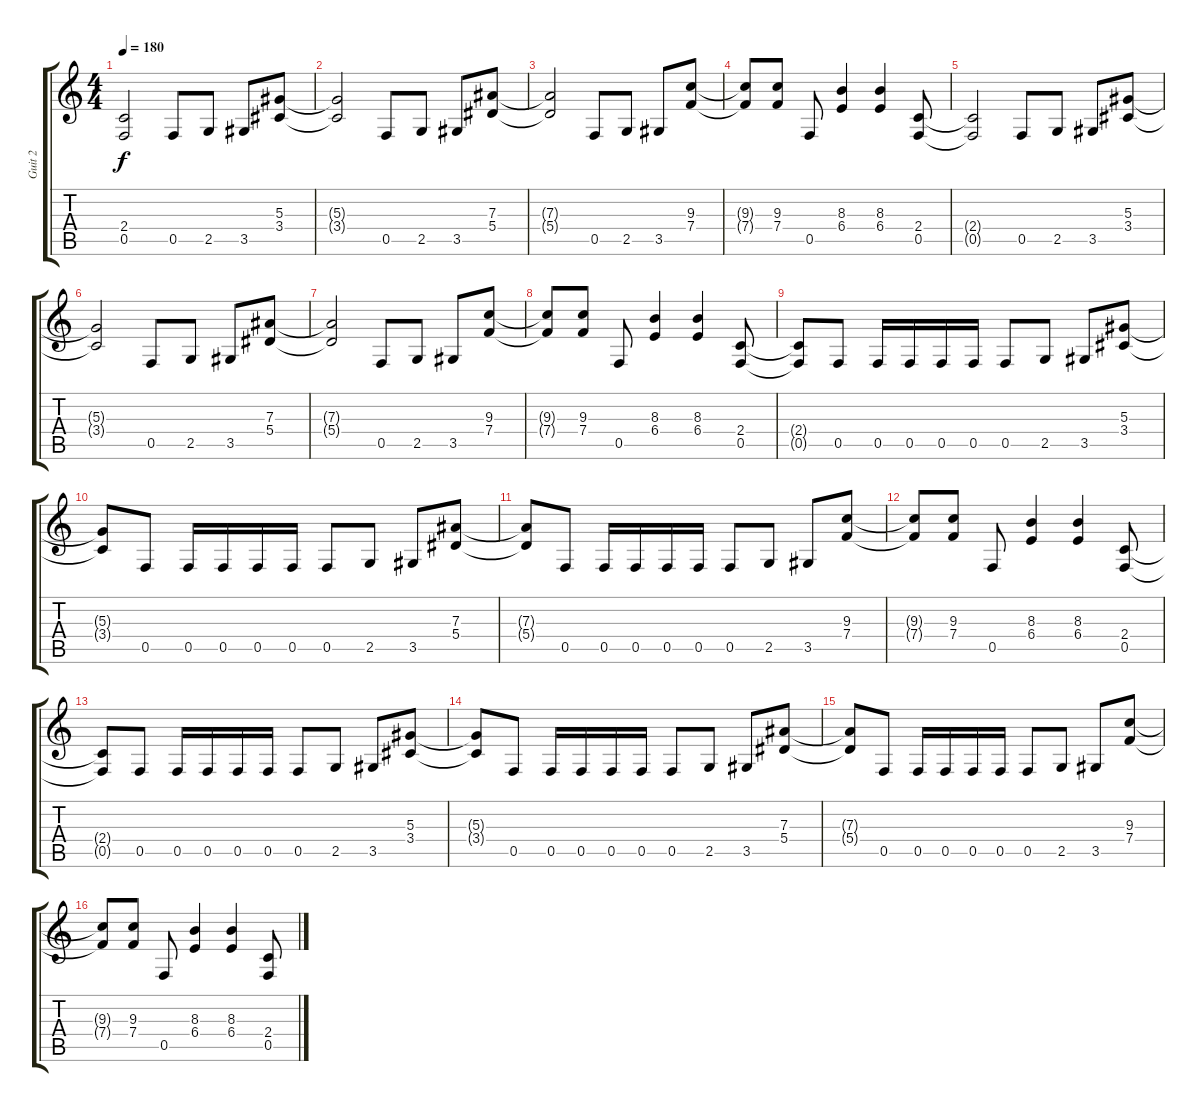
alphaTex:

\track ("Guit 2" "Guit 2") {instrument distortionguitar}
\staff {score tabs}
\tuning (C4 G3 Eb3 Bb2 F2 C2) {hide}
\ts (4 4)
\tempo 180
\clef g2
\ks c
(2.4{t} 0.5{t}).2{dy f} 0.5.8 2.5.8 3.5.8 (5.3 3.4).8 |
(5.3{t} 3.4{t}).2 0.5.8 2.5.8 3.5.8 (7.3 5.4).8 |
(7.3{t} 5.4{t}).2 0.5.8 2.5.8 3.5.8 (9.3 7.4).8 |
(9.3{t} 7.4{t}).8 (9.3 7.4).8 0.5.8 (8.3 6.4).4 (8.3 6.4).4 (2.4 0.5).8 |
(2.4{t} 0.5{t}).2 0.5.8 2.5.8 3.5.8 (5.3 3.4).8 |
(5.3{t} 3.4{t}).2 0.5.8 2.5.8 3.5.8 (7.3 5.4).8 |
(7.3{t} 5.4{t}).2 0.5.8 2.5.8 3.5.8 (9.3 7.4).8 |
(9.3{t} 7.4{t}).8 (9.3 7.4).8 0.5.8 (8.3 6.4).4 (8.3 6.4).4 (2.4 0.5).8 |
(2.4{t} 0.5{t}).8 0.5.8 0.5.16 0.5.16 0.5.16 0.5.16 0.5.8 2.5.8 3.5.8 (5.3 3.4).8 |
(5.3{t} 3.4{t}).8 0.5.8 0.5.16 0.5.16 0.5.16 0.5.16 0.5.8 2.5.8 3.5.8 (7.3 5.4).8 |
(7.3{t} 5.4{t}).8 0.5.8 0.5.16 0.5.16 0.5.16 0.5.16 0.5.8 2.5.8 3.5.8 (9.3 7.4).8 |
(9.3{t} 7.4{t}).8 (9.3 7.4).8 0.5.8 (8.3 6.4).4 (8.3 6.4).4 (2.4 0.5).8 |
(2.4{t} 0.5{t}).8 0.5.8 0.5.16 0.5.16 0.5.16 0.5.16 0.5.8 2.5.8 3.5.8 (5.3 3.4).8 |
(5.3{t} 3.4{t}).8 0.5.8 0.5.16 0.5.16 0.5.16 0.5.16 0.5.8 2.5.8 3.5.8 (7.3 5.4).8 |
(7.3{t} 5.4{t}).8 0.5.8 0.5.16 0.5.16 0.5.16 0.5.16 0.5.8 2.5.8 3.5.8 (9.3 7.4).8 |
(9.3{t} 7.4{t}).8 (9.3 7.4).8 0.5.8 (8.3 6.4).4 (8.3 6.4).4 (2.4 0.5).8
